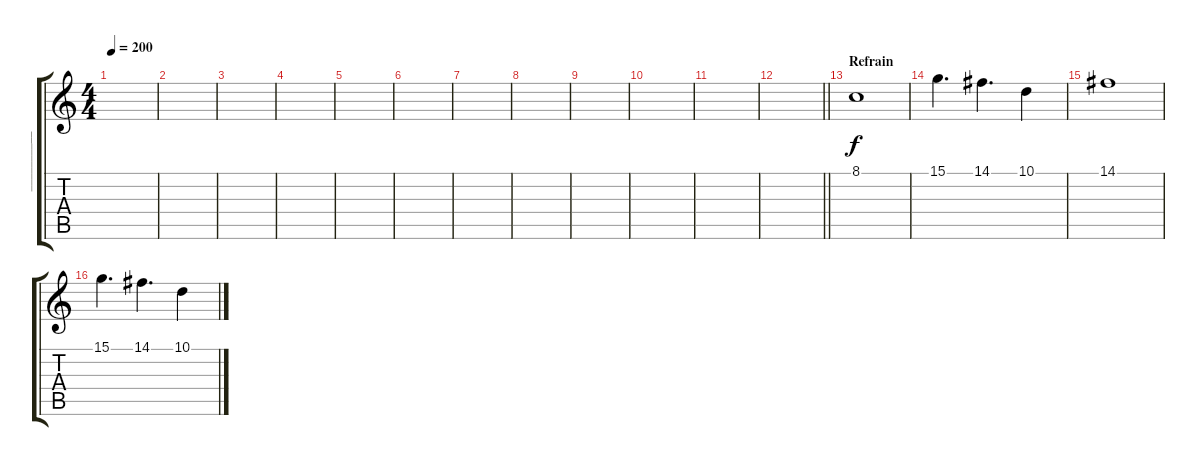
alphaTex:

\track ("__________ (Flute)" "__________") {instrument flute}
\staff {score tabs}
\tuning (E4 B3 G3 D3 A2 E2) {hide}
\ts (4 4)
\tempo 200
\clef g2
\ks c
|
|
|
|
|
|
|
|
|
|
|
\barLineRight lightlight
|
\section ("" "Refrain")
8.1.1 |
15.1.4{d} 14.1.4{d} 10.1.4 |
14.1.1 |
15.1.4{d} 14.1.4{d} 10.1.4
